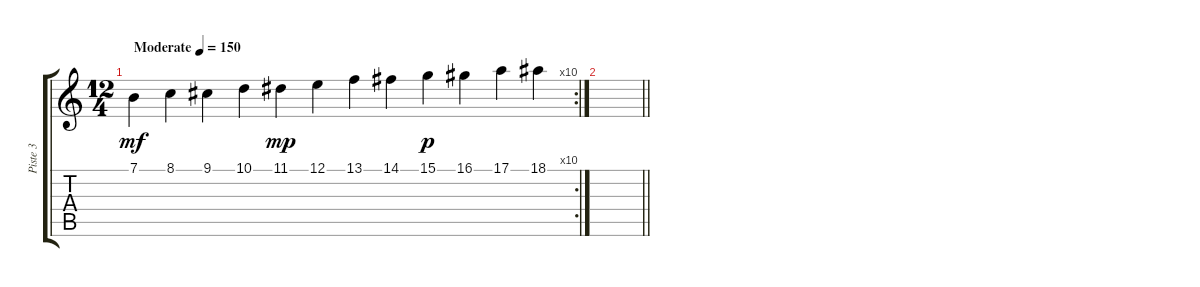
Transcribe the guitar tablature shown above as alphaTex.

\track ("Piste 3" "Piste 3") {instrument acousticgrandpiano}
\staff {score tabs}
\tuning (E4 B3 G3 D3 A2 E2) {hide}
\rc 10
\ts (12 4)
\tempo (150 "Moderate")
\clef g2
\ks c
7.1.4{dy mf instrument acousticgrandpiano} 8.1.4 9.1.4 10.1.4 11.1.4{dy mp} 12.1.4 13.1.4 14.1.4 15.1.4{dy p} 16.1.4 17.1.4 18.1.4 |
\barLineRight lightlight
